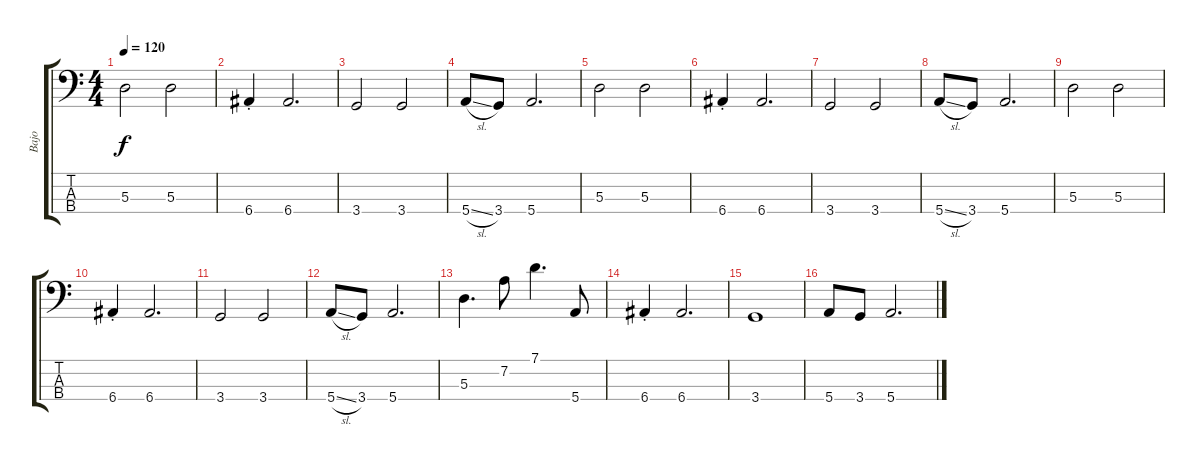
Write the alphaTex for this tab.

\track ("Bajo" "Bajo") {instrument electricbassfinger}
\staff {score tabs}
\tuning (G2 D2 A1 E1) {hide}
\ts (4 4)
\tempo 120
\clef f4
\ks c
5.3.2{dy f} 5.3.2 |
6.4{st}.4 6.4.2{d} |
3.4.2 3.4.2 |
5.4{sl}.8 3.4.8 5.4.2{d} |
5.3.2 5.3.2 |
6.4{st}.4 6.4.2{d} |
3.4.2 3.4.2 |
5.4{sl}.8 3.4.8 5.4.2{d} |
5.3.2 5.3.2 |
6.4{st}.4 6.4.2{d} |
3.4.2 3.4.2 |
5.4{sl}.8 3.4.8 5.4.2{d} |
5.3.4{d} 7.2.8 7.1.4{d} 5.4.8 |
6.4{st}.4 6.4.2{d} |
3.4.1 |
5.4.8 3.4.8 5.4.2{d}
